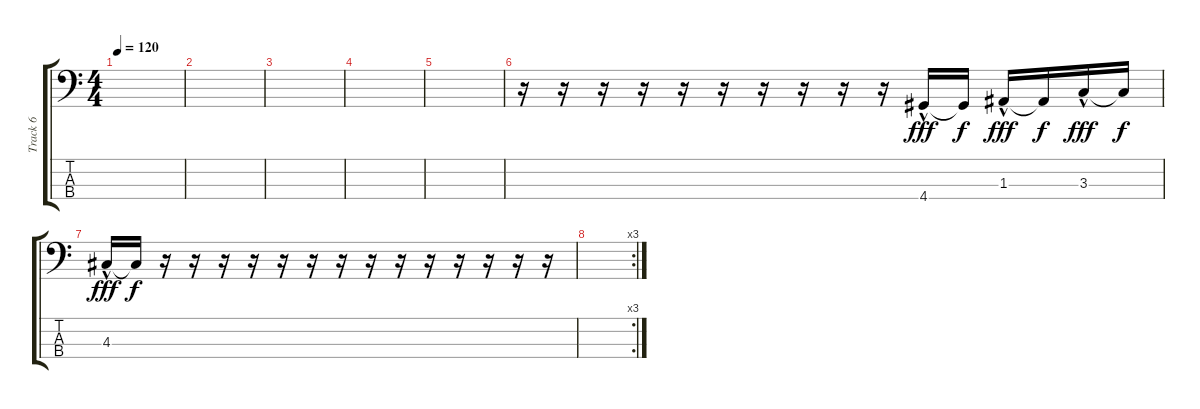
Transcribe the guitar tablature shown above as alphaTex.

\track ("Track 6" "Track 6") {instrument slapbass1}
\staff {score tabs}
\tuning (G2 D2 A1 E1) {hide}
\ts (4 4)
\tempo 120
\clef f4
\ks c
|
|
|
|
|
r.16 r.16 r.16 r.16 r.16 r.16 r.16 r.16 r.16 r.16 4.4{hac}.16{dy fff} 4.4{t}.16{dy f} 1.3{hac}.16{dy fff} 1.3{t}.16{dy f} 3.3{hac}.16{dy fff} 3.3{t}.16{dy f} |
4.3{hac}.16{dy fff} 4.3{t}.16{dy f} r.16 r.16 r.16 r.16 r.16 r.16 r.16 r.16 r.16 r.16 r.16 r.16 r.16 r.16 |
\rc 3
